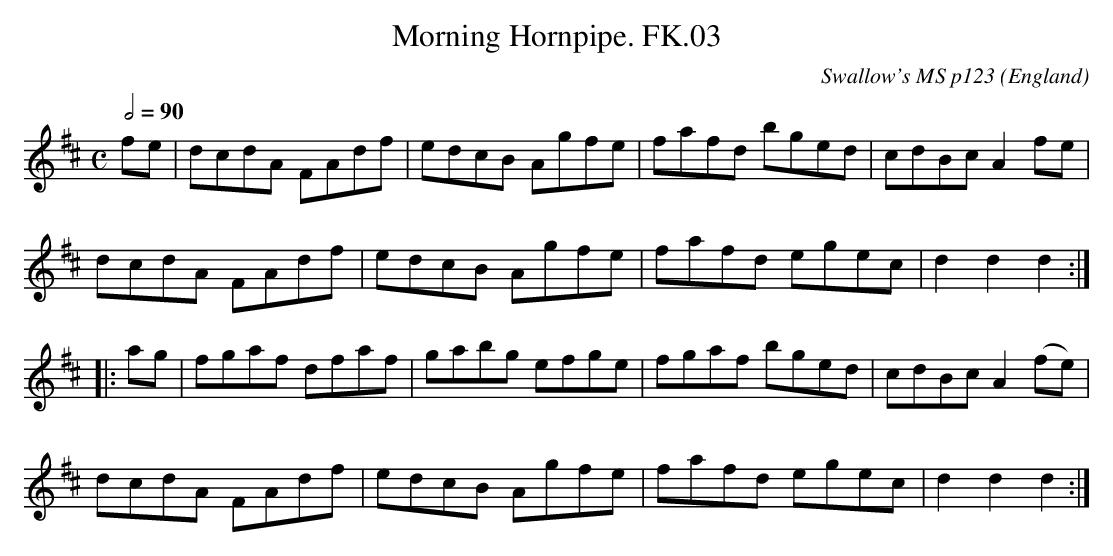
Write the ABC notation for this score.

X:1
T:Morning Hornpipe. FK.03
C:Swallow's MS p123
L:1/8
M:C
O:England
Q:1/2=90
K:D
fe | dcdA FAdf | edcB Agfe | fafd bged | cdBc A2 fe |!
dcdA FAdf | edcB Agfe | fafd egec | d2 d2 d2 :|!
|:ag | fgaf dfaf | gabg efge | fgaf bged | cdBc A2 (fe)|!
dcdA FAdf | edcB Agfe | fafd egec | d2 d2 d2 :|
